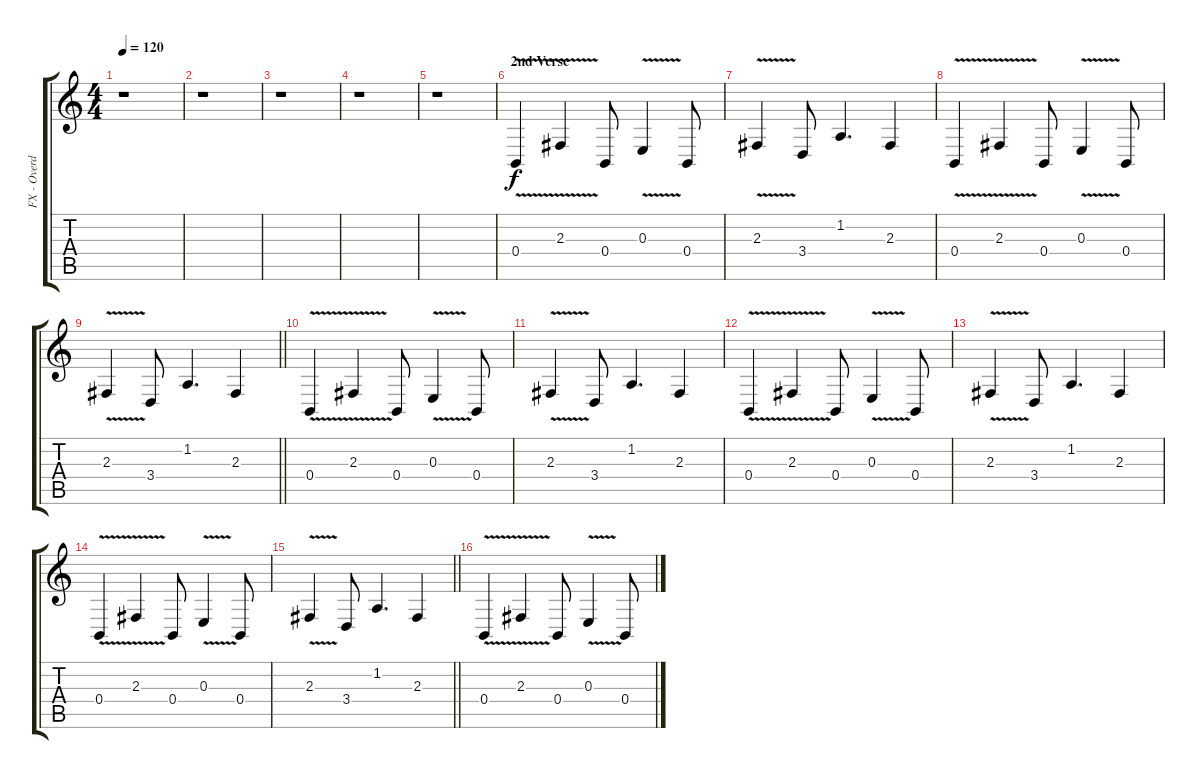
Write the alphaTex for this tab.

\track ("FX - Overdub" "FX - Overd") {instrument fx7echoes}
\staff {score tabs}
\tuning (Db4 Ab3 E3 B2 Gb2 Db2) {hide}
\ts (4 4)
\tempo 120
\clef g2
\ks c
r.1{dy f} |
r.1 |
r.1 |
r.1 |
r.1 |
\section ("" "2nd Verse")
0.4{v}.4 2.3{v}.4 0.4.8 0.3{v}.4 0.4.8 |
2.3{v}.4 3.4.8 1.2.4{d} 2.3.4 |
0.4{v}.4 2.3{v}.4 0.4.8 0.3{v}.4 0.4.8 |
\barLineRight lightlight
2.3{v}.4 3.4.8 1.2.4{d} 2.3.4 |
0.4{v}.4 2.3{v}.4 0.4.8 0.3{v}.4 0.4.8 |
2.3{v}.4 3.4.8 1.2.4{d} 2.3.4 |
0.4{v}.4 2.3{v}.4 0.4.8 0.3{v}.4 0.4.8 |
2.3{v}.4 3.4.8 1.2.4{d} 2.3.4 |
0.4{v}.4 2.3{v}.4 0.4.8 0.3{v}.4 0.4.8 |
\barLineRight lightlight
2.3{v}.4 3.4.8 1.2.4{d} 2.3.4 |
0.4{v}.4 2.3{v}.4 0.4.8 0.3{v}.4 0.4.8
